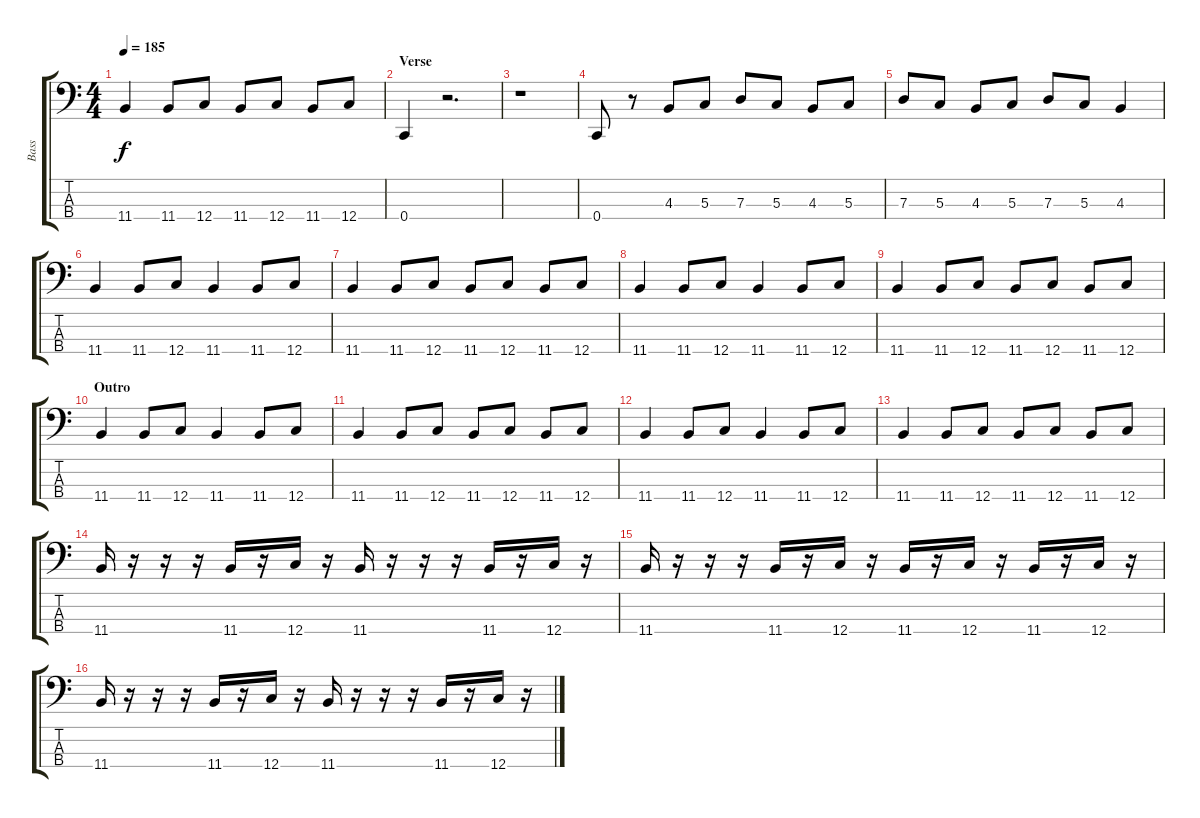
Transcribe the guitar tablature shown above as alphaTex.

\track ("Bass" "Bass") {instrument electricbasspick}
\staff {score tabs}
\tuning (F2 C2 G1 C1) {hide}
\ts (4 4)
\tempo 185
\clef f4
\ks c
11.4.4{dy f} 11.4.8 12.4.8 11.4.8 12.4.8 11.4.8 12.4.8 |
\section ("" "Verse")
0.4.4 r.2{d} |
r.1 |
0.4.8 r.8 4.3.8 5.3.8 7.3.8 5.3.8 4.3.8 5.3.8 |
7.3.8 5.3.8 4.3.8 5.3.8 7.3.8 5.3.8 4.3.4 |
11.4.4 11.4.8 12.4.8 11.4.4 11.4.8 12.4.8 |
11.4.4 11.4.8 12.4.8 11.4.8 12.4.8 11.4.8 12.4.8 |
11.4.4 11.4.8 12.4.8 11.4.4 11.4.8 12.4.8 |
11.4.4 11.4.8 12.4.8 11.4.8 12.4.8 11.4.8 12.4.8 |
\section ("" "Outro")
11.4.4 11.4.8 12.4.8 11.4.4 11.4.8 12.4.8 |
11.4.4 11.4.8 12.4.8 11.4.8 12.4.8 11.4.8 12.4.8 |
11.4.4 11.4.8 12.4.8 11.4.4 11.4.8 12.4.8 |
11.4.4 11.4.8 12.4.8 11.4.8 12.4.8 11.4.8 12.4.8 |
11.4.16 r.16 r.16 r.16 11.4.16 r.16 12.4.16 r.16 11.4.16 r.16 r.16 r.16 11.4.16 r.16 12.4.16 r.16 |
11.4.16 r.16 r.16 r.16 11.4.16 r.16 12.4.16 r.16 11.4.16 r.16 12.4.16 r.16 11.4.16 r.16 12.4.16 r.16 |
11.4.16 r.16 r.16 r.16 11.4.16 r.16 12.4.16 r.16 11.4.16 r.16 r.16 r.16 11.4.16 r.16 12.4.16 r.16
